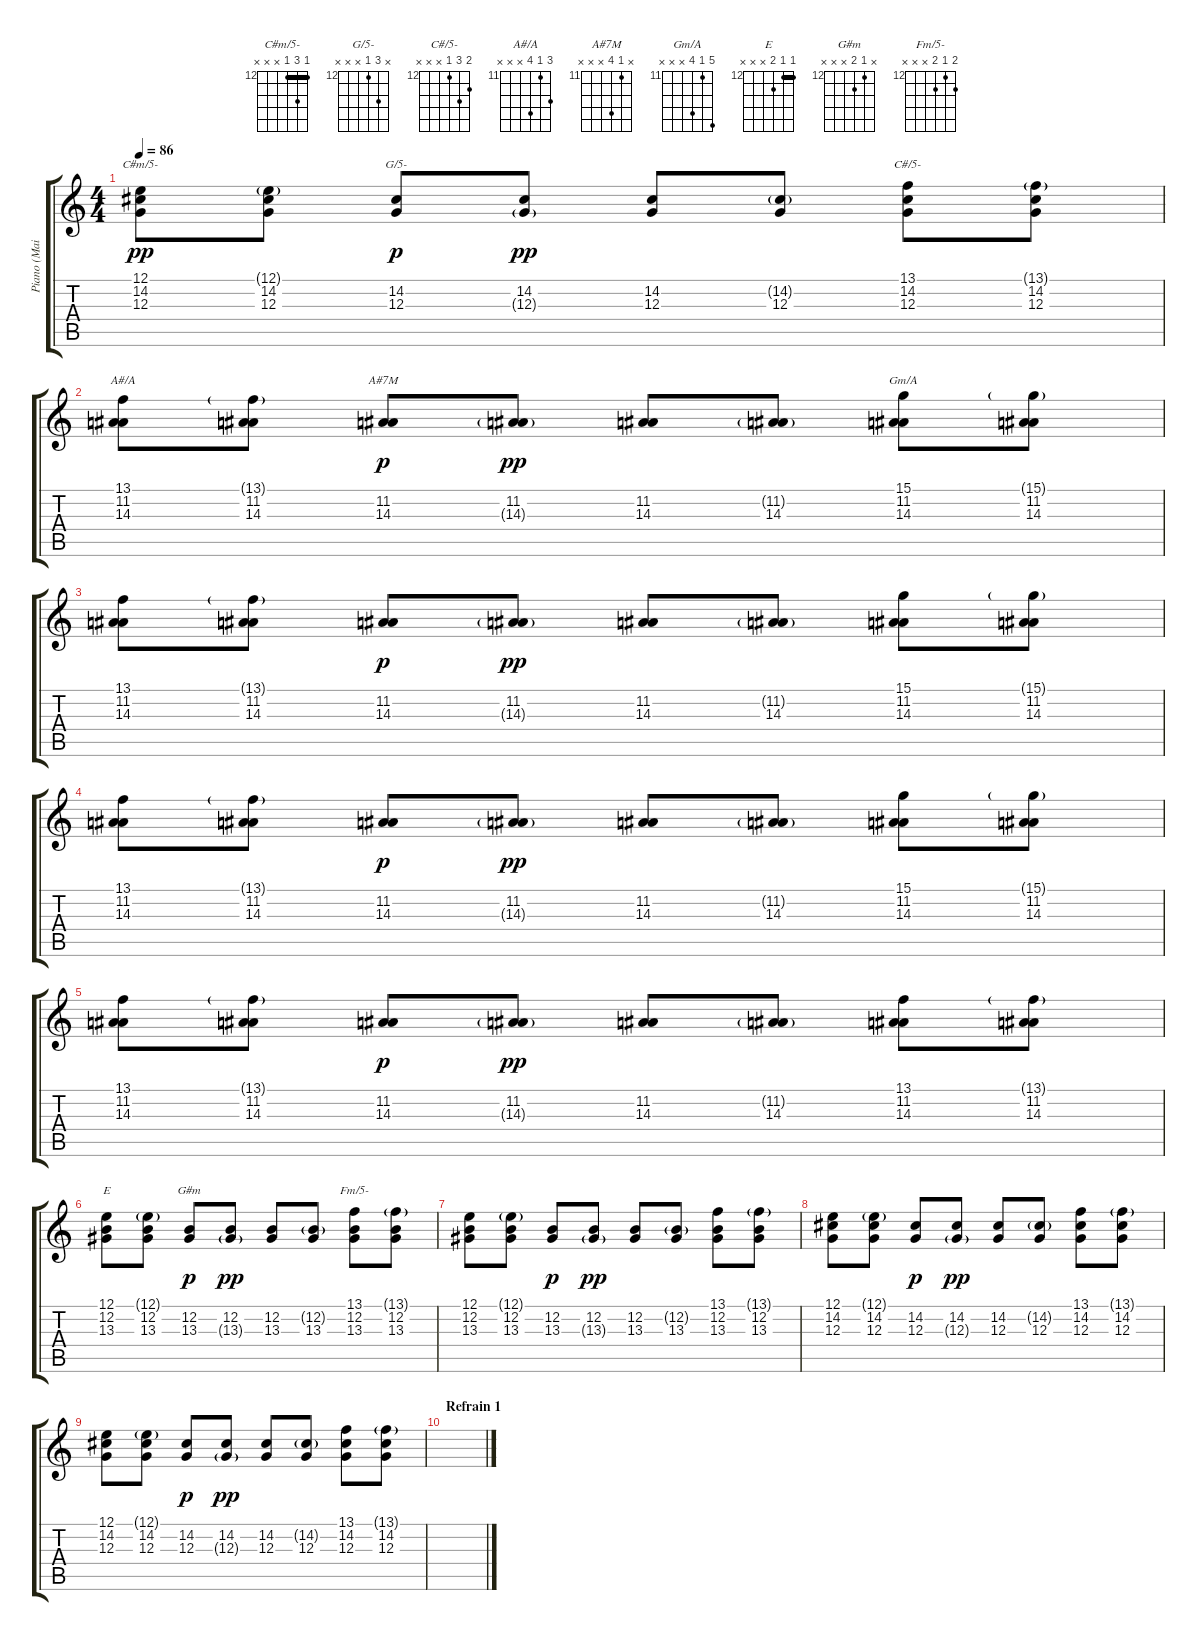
\track ("Piano (Main Droite) [Matthew Bellamy]" "Piano (Mai") {instrument brightacousticpiano}
\staff {score tabs}
\tuning (E4 B3 G3 D3 A2 E2) {hide}
\chord ("C#m/5-" 12 14 12 x x x) {firstfret 12 barre 12}
\chord ("G/5-" x 14 12 x x x) {firstfret 12}
\chord ("C#/5-" 13 14 12 x x x) {firstfret 12}
\chord ("A#/A" 13 11 14 x x x) {firstfret 11}
\chord ("A#7M" x 11 14 x x x) {firstfret 11}
\chord ("Gm/A" 15 11 14 x x x) {firstfret 11}
\chord ("E" 12 12 13 x x x) {firstfret 12 barre 12}
\chord ("G#m" x 12 13 x x x) {firstfret 12}
\chord ("Fm/5-" 13 12 13 x x x) {firstfret 12}
\ts (4 4)
\tempo 86
\clef g2
\ks c
(12.1 14.2 12.3).8{ch "C#m/5-" dy pp} (12.1{g} 14.2 12.3).8 (14.2 12.3).8{ch "G/5-" dy p} (14.2 12.3{g}).8{dy pp} (14.2 12.3).8 (14.2{g} 12.3).8 (13.1 14.2 12.3).8{ch "C#/5-"} (13.1{g} 14.2 12.3).8 |
(13.1 11.2 14.3).8{ch "A#/A"} (13.1{g} 11.2 14.3).8 (11.2 14.3).8{ch "A#7M" dy p} (11.2 14.3{g}).8{dy pp} (11.2 14.3).8 (11.2{g} 14.3).8 (15.1 11.2 14.3).8{ch "Gm/A"} (15.1{g} 11.2 14.3).8 |
(13.1 11.2 14.3).8 (13.1{g} 11.2 14.3).8 (11.2 14.3).8{dy p} (11.2 14.3{g}).8{dy pp} (11.2 14.3).8 (11.2{g} 14.3).8 (15.1 11.2 14.3).8 (15.1{g} 11.2 14.3).8 |
(13.1 11.2 14.3).8 (13.1{g} 11.2 14.3).8 (11.2 14.3).8{dy p} (11.2 14.3{g}).8{dy pp} (11.2 14.3).8 (11.2{g} 14.3).8 (15.1 11.2 14.3).8 (15.1{g} 11.2 14.3).8 |
(13.1 11.2 14.3).8 (13.1{g} 11.2 14.3).8 (11.2 14.3).8{dy p} (11.2 14.3{g}).8{dy pp} (11.2 14.3).8 (11.2{g} 14.3).8 (13.1 11.2 14.3).8 (13.1{g} 11.2 14.3).8 |
(12.1 12.2 13.3).8{ch "E"} (12.1{g} 12.2 13.3).8 (12.2 13.3).8{ch "G#m" dy p} (12.2 13.3{g}).8{dy pp} (12.2 13.3).8 (12.2{g} 13.3).8 (13.1 12.2 13.3).8{ch "Fm/5-"} (13.1{g} 12.2 13.3).8 |
(12.1 12.2 13.3).8 (12.1{g} 12.2 13.3).8 (12.2 13.3).8{dy p} (12.2 13.3{g}).8{dy pp} (12.2 13.3).8 (12.2{g} 13.3).8 (13.1 12.2 13.3).8 (13.1{g} 12.2 13.3).8 |
(12.1 14.2 12.3).8 (12.1{g} 14.2 12.3).8 (14.2 12.3).8{dy p} (14.2 12.3{g}).8{dy pp} (14.2 12.3).8 (14.2{g} 12.3).8 (13.1 14.2 12.3).8 (13.1{g} 14.2 12.3).8 |
(12.1 14.2 12.3).8 (12.1{g} 14.2 12.3).8 (14.2 12.3).8{dy p} (14.2 12.3{g}).8{dy pp} (14.2 12.3).8 (14.2{g} 12.3).8 (13.1 14.2 12.3).8 (13.1{g} 14.2 12.3).8 |
\section ("" "Refrain 1")
